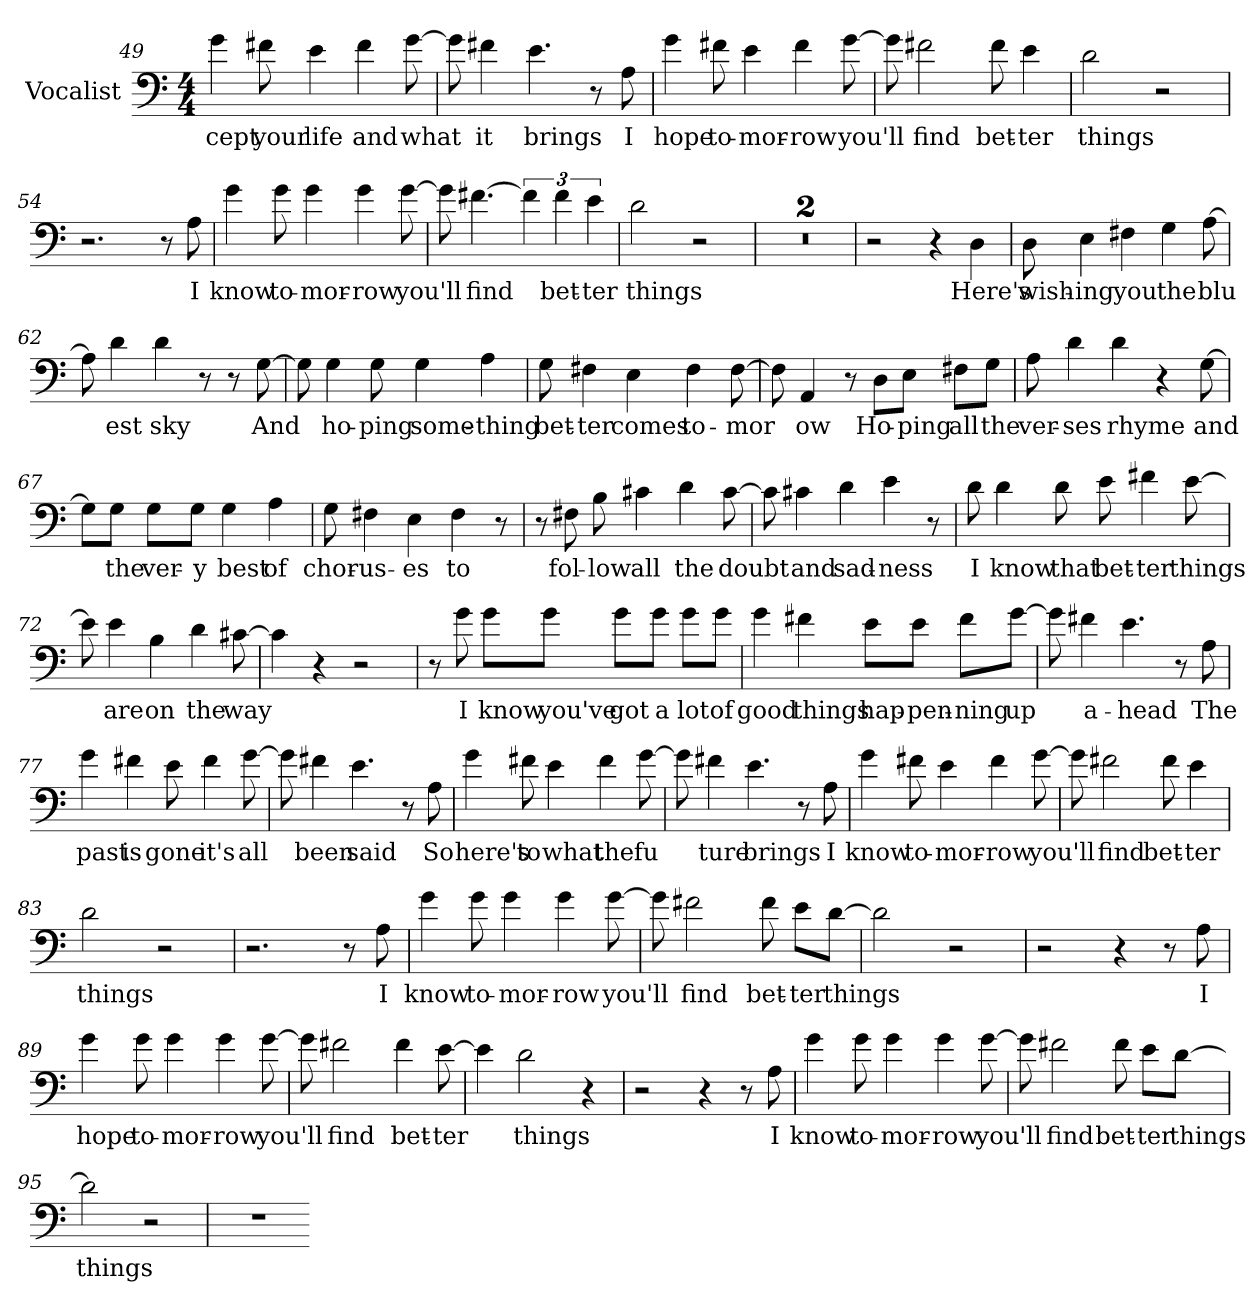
**kern	**text
*part1	*part1
*staff1	*staff1
*I"Vocalist	*
*clefF4	*
*M4/4	*
=49	=49
4g	-cept
8f#X	your
4e	life
4f#	and
[8g	what
=50	=50
8g]	_
4f#X	it
4.e	brings
8r	.
8A	I
=51	=51
4g	hope
8f#X	to-
4e	-mor-
4f#	-row
[8g	you'll
=52	=52
8g]	_
2f#X	find
8f#	bet-
4e	-ter
=53	=53
2d	things
2r	.
=54	=54
2.r	.
8r	.
8A	I
=55	=55
4g	know
8g	to-
4g	-mor-
4g	-row
[8g	you'll
=56	=56
8g]	_
[4.f#X	find
6f#]	_
6f#	bet-
6e	-ter
=57	=57
2d	things
2r	.
=58	=58
1r	.
=59	=59
1r	.
=60	=60
2r	.
4r	.
4D	Here's
=61	=61
8D	wish-
4E	-ing
4F#X	you
4G	the
[8A	blu-
=62	=62
8A]	_
4d	-est
4d	sky
8r	.
8r	.
[8G	And
=63	=63
8G]	_
4G	ho-
8G	-ping
4G	some-
4A	-thing
=64	=64
8G	bet-
4F#X	-ter
4E	comes
4F#	to-
[8F#	-mor-
=65	=65
8F#]	_
4AA	-ow
8r	.
8D\L	Ho-
8E\J	-ping
8F#X\L	all
8G\J	the
=66	=66
8A	ver-
4d	-ses
4d	rhyme
4r	.
[8G	and
=67	=67
8G\L]	_
8G\J	the
8G\L	ver-
8G\J	-y
4G	best
4A	of
=68	=68
8G	chor-
4F#X	-us-
4E	-es
4F#	to
8r	.
=69	=69
8r	.
8F#X	fol-
8B	-low
4c#X	all
4d	the
[8c#	doubt
=70	=70
8c#]	_
4c#X	and
4d	sad-
4e	-ness
8r	.
=71	=71
8d	I
4d	know
8d	that
8e	bet-
4f#X	-ter
[8e	things
=72	=72
8e]	_
4e	are
4B	on
4d	the
[8c#X	way
=73	=73
4c#]	_
4r	.
2r	.
=74	=74
8r	.
8g	I
8g\L	know
8g\J	you've
8g\L	got
8g\J	a
8g\L	lot
8g\J	of
=75	=75
4g	good
4f#X	things
8e\L	hap-
8e\J	-pen-
8f#\L	-ning
[8g\J	up
=76	=76
8g]	_
4f#X	a-
4.e	-head
8r	.
8A	The
=77	=77
4g	past
4f#X	is
8e	gone
4f#	it's
[8g	all
=78	=78
8g]	_
4f#X	been
4.e	said
8r	.
8A	So
=79	=79
4g	here's
8f#X	to
4e	what
4f#	the
[8g	fu-
=80	=80
8g]	_
4f#X	-ture
4.e	brings
8r	.
8A	I
=81	=81
4g	know
8f#X	to-
4e	-mor-
4f#	-row
[8g	you'll
=82	=82
8g]	_
2f#X	find
8f#	bet-
4e	-ter
=83	=83
2d	things
2r	.
=84	=84
2.r	.
8r	.
8A	I
=85	=85
4g	know
8g	to-
4g	-mor-
4g	-row
[8g	you'll
=86	=86
8g]	_
2f#X	find
8f#	bet-
8e\L	-ter
[8d\J	things
=87	=87
2d]	_
2r	.
=88	=88
2r	.
4r	.
8r	.
8A	I
=89	=89
4g	hope
8g	to-
4g	-mor-
4g	-row
[8g	you'll
=90	=90
8g]	_
2f#X	find
4f#	bet-
[8e	-ter
=91	=91
4e]	_
2d	things
4r	.
=92	=92
2r	.
4r	.
8r	.
8A	I
=93	=93
4g	know
8g	to-
4g	-mor-
4g	-row
[8g	you'll
=94	=94
8g]	_
2f#X	find
8f#	bet-
8e\L	-ter
[8d\J	things
=95	=95
2d]	things
2r	.
=96	=96
1r	.
=-	=-
*-	*-
